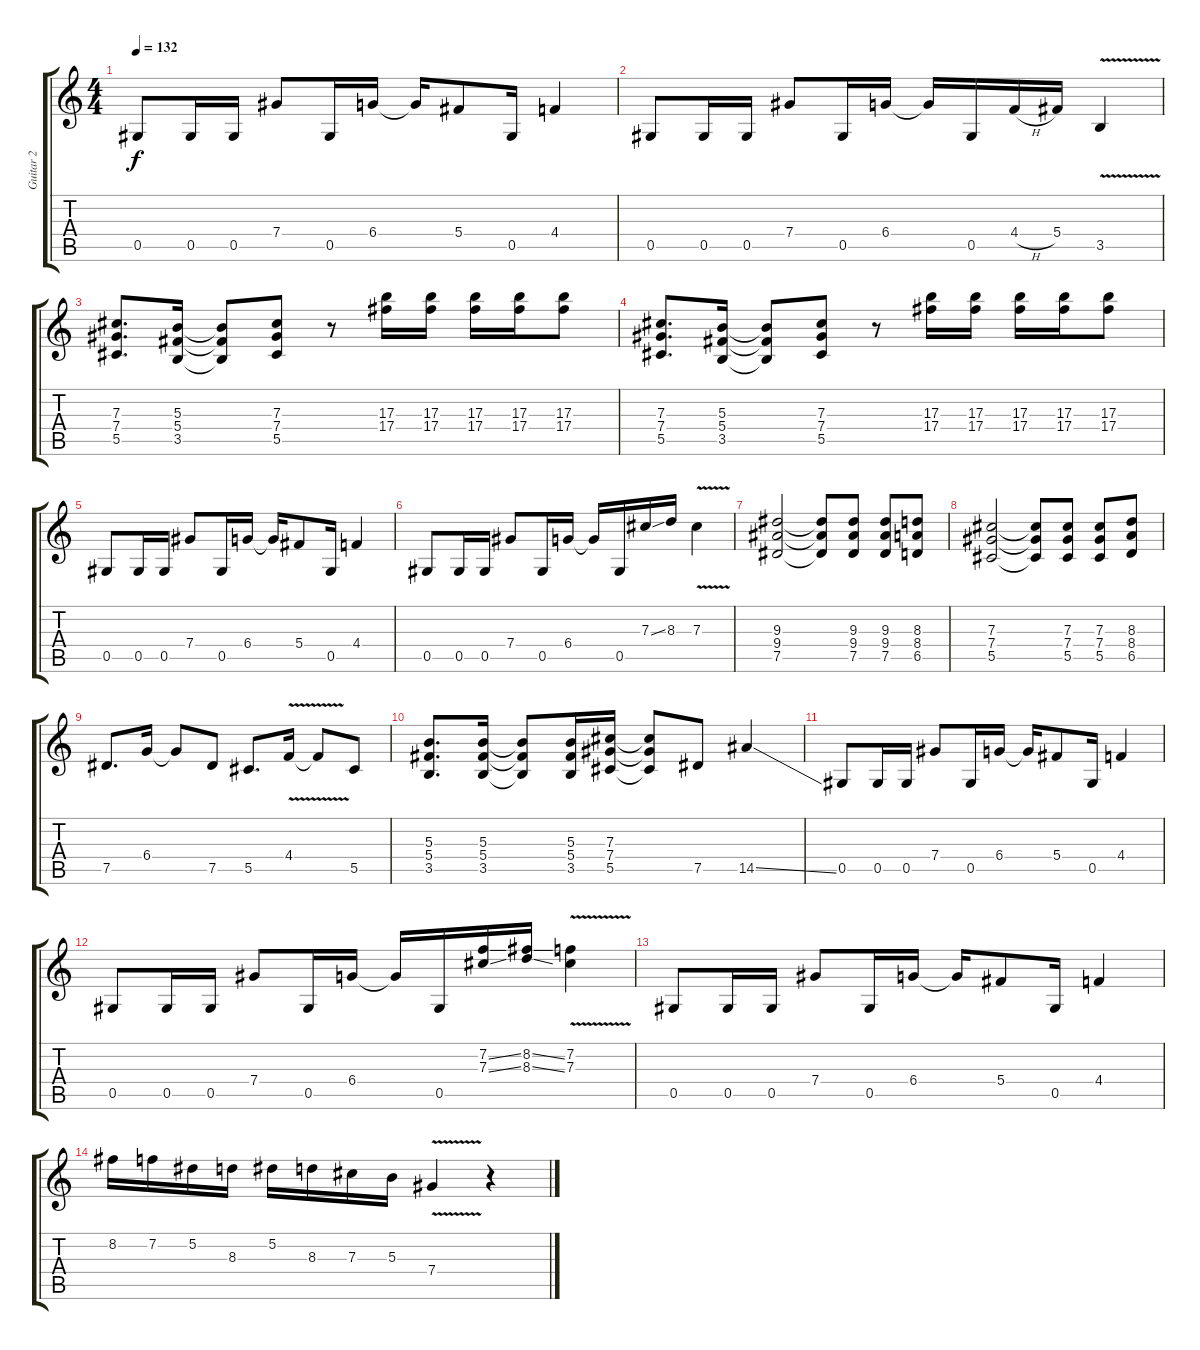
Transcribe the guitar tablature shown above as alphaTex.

\track ("Guitar 2" "Guitar 2") {instrument distortionguitar}
\staff {score tabs}
\tuning (Eb4 Bb3 Gb3 Db3 Ab2 Eb2) {hide}
\ts (4 4)
\tempo 132
\clef g2
\ks c
0.5.8{dy f} 0.5.16 0.5.16 7.4.8 0.5.16 6.4.16 6.4{t}.16 5.4.8 0.5.16 4.4.4 |
0.5.8 0.5.16 0.5.16 7.4.8 0.5.16 6.4.16 6.4{t}.16 0.5.16 4.4{h}.16 5.4.16 3.5{v}.4 |
(7.3 7.4 5.5).8{d} (5.3 5.4 3.5).16 (5.3{t} 5.4{t} 3.5{t}).8 (7.3 7.4 5.5).8 r.8 (17.3 17.4).16 (17.3 17.4).16 (17.3 17.4).16 (17.3 17.4).16 (17.3 17.4).8 |
(7.3 7.4 5.5).8{d} (5.3 5.4 3.5).16 (5.3{t} 5.4{t} 3.5{t}).8 (7.3 7.4 5.5).8 r.8 (17.3 17.4).16 (17.3 17.4).16 (17.3 17.4).16 (17.3 17.4).16 (17.3 17.4).8 |
0.5.8 0.5.16 0.5.16 7.4.8 0.5.16 6.4.16 6.4{t}.16 5.4.8 0.5.16 4.4.4 |
0.5.8 0.5.16 0.5.16 7.4.8 0.5.16 6.4.16 6.4{t}.16 0.5.16 7.3{ss}.16 8.3.16 7.3{v}.4 |
(9.3 9.4 7.5).2 (9.3{t} 9.4{t} 7.5{t}).8 (9.3 9.4 7.5).8 (9.3 9.4 7.5).8 (8.3 8.4 6.5).8 |
(7.3 7.4 5.5).2 (7.3{t} 7.4{t} 5.5{t}).8 (7.3 7.4 5.5).8 (7.3 7.4 5.5).8 (8.3 8.4 6.5).8 |
7.5.8{d} 6.4.16 6.4{t}.8 7.5.8 5.5.8{d} 4.4{v}.16 4.4{t}.8 5.5.8 |
(5.3 5.4 3.5).8{d} (5.3 5.4 3.5).16 (5.3{t} 5.4{t} 3.5{t}).8 (5.3 5.4 3.5).16 (7.3 7.4 5.5).16 (7.3{t} 7.4{t} 5.5{t}).8 7.5.8 14.5{ss}.4 |
0.5.8 0.5.16 0.5.16 7.4.8 0.5.16 6.4.16 6.4{t}.16 5.4.8 0.5.16 4.4.4 |
0.5.8 0.5.16 0.5.16 7.4.8 0.5.16 6.4.16 6.4{t}.16 0.5.16 (7.2{ss} 7.3{ss}).16 (8.2{ss} 8.3{ss}).16 (7.2{v} 7.3{v}).4 |
0.5.8 0.5.16 0.5.16 7.4.8 0.5.16 6.4.16 6.4{t}.16 5.4.8 0.5.16 4.4.4 |
8.2.16 7.2.16 5.2.16 8.3.16 5.2.16 8.3.16 7.3.16 5.3.16 7.4{v}.4 r.4
